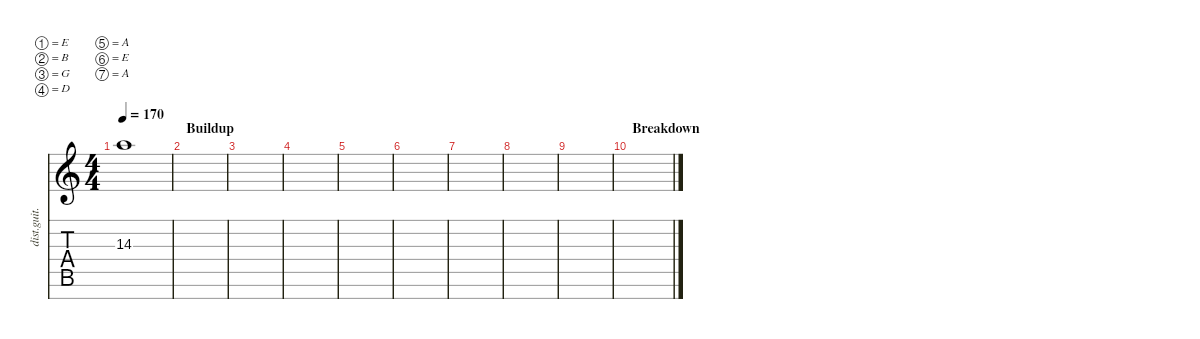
\defaultSystemsLayout 4
\hideDynamics
\bracketExtendMode nobrackets
\track ("Distortion Guitar - Chorus Lead" "dist.guit.") {instrument distortionguitar}
\staff {score tabs}
\tuning (E4 B3 G3 D3 A2 E2 A1)
\ts (4 4)
\tempo 170
\clef g2
\ks c
14.3{t}.1{dy mf beam Down} |
\section ("" "Buildup")
|
|
|
|
|
|
|
|
\section ("" "Breakdown")
